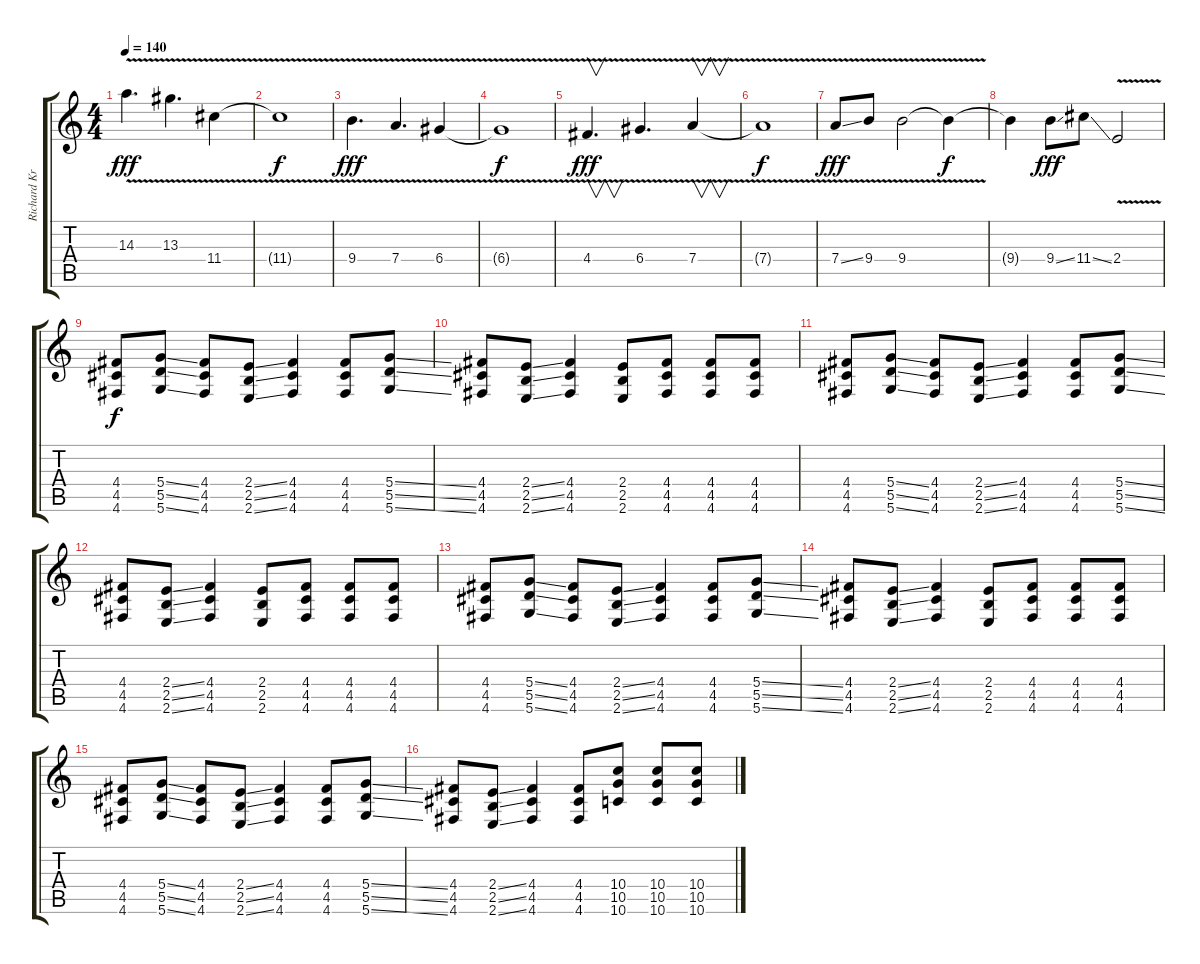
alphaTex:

\track ("Richard Kruspe" "Richard Kr") {instrument distortionguitar}
\staff {score tabs}
\tuning (E4 B3 G3 D3 A2 D2) {hide}
\ts (4 4)
\tempo 140
\clef g2
\ks c
14.3{v}.4{d dy fff} 13.3{v}.4{d} 11.4{v}.4 |
11.4{t}.1{dy f} |
9.4{v}.4{d dy fff} 7.4{v}.4{d} 6.4{v}.4 |
6.4{v t}.1{dy f} |
4.4{v}.4{v d dy fff} 6.4{v}.4{d} 7.4{v}.4{v} |
7.4{t}.1{dy f} |
7.4{v ss}.8{dy fff} 9.4{v}.8 9.4{v}.2 9.4{t}.4{dy f} |
9.4{t}.4 9.4{ss}.8{dy fff} 11.4{ss}.8 2.4{v}.2 |
(4.4 4.5 4.6).8{dy f} (5.4{ss} 5.5{ss} 5.6{ss}).8 (4.4 4.5 4.6).8 (2.4{ss} 2.5{ss} 2.6{ss}).8 (4.4 4.5 4.6).4 (4.4 4.5 4.6).8 (5.4{ss} 5.5{ss} 5.6{ss}).8 |
(4.4 4.5 4.6).8 (2.4{ss} 2.5{ss} 2.6{ss}).8 (4.4 4.5 4.6).4 (2.4 2.5 2.6).8 (4.4 4.5 4.6).8 (4.4 4.5 4.6).8 (4.4 4.5 4.6).8 |
(4.4 4.5 4.6).8 (5.4{ss} 5.5{ss} 5.6{ss}).8 (4.4 4.5 4.6).8 (2.4{ss} 2.5{ss} 2.6{ss}).8 (4.4 4.5 4.6).4 (4.4 4.5 4.6).8 (5.4{ss} 5.5{ss} 5.6{ss}).8 |
(4.4 4.5 4.6).8 (2.4{ss} 2.5{ss} 2.6{ss}).8 (4.4 4.5 4.6).4 (2.4 2.5 2.6).8 (4.4 4.5 4.6).8 (4.4 4.5 4.6).8 (4.4 4.5 4.6).8 |
(4.4 4.5 4.6).8 (5.4{ss} 5.5{ss} 5.6{ss}).8 (4.4 4.5 4.6).8 (2.4{ss} 2.5{ss} 2.6{ss}).8 (4.4 4.5 4.6).4 (4.4 4.5 4.6).8 (5.4{ss} 5.5{ss} 5.6{ss}).8 |
(4.4 4.5 4.6).8 (2.4{ss} 2.5{ss} 2.6{ss}).8 (4.4 4.5 4.6).4 (2.4 2.5 2.6).8 (4.4 4.5 4.6).8 (4.4 4.5 4.6).8 (4.4 4.5 4.6).8 |
(4.4 4.5 4.6).8 (5.4{ss} 5.5{ss} 5.6{ss}).8 (4.4 4.5 4.6).8 (2.4{ss} 2.5{ss} 2.6{ss}).8 (4.4 4.5 4.6).4 (4.4 4.5 4.6).8 (5.4{ss} 5.5{ss} 5.6{ss}).8 |
(4.4 4.5 4.6).8 (2.4{ss} 2.5{ss} 2.6{ss}).8 (4.4 4.5 4.6).4 (4.4 4.5 4.6).8 (10.4 10.5 10.6).8 (10.4 10.5 10.6).8 (10.4 10.5 10.6).8
